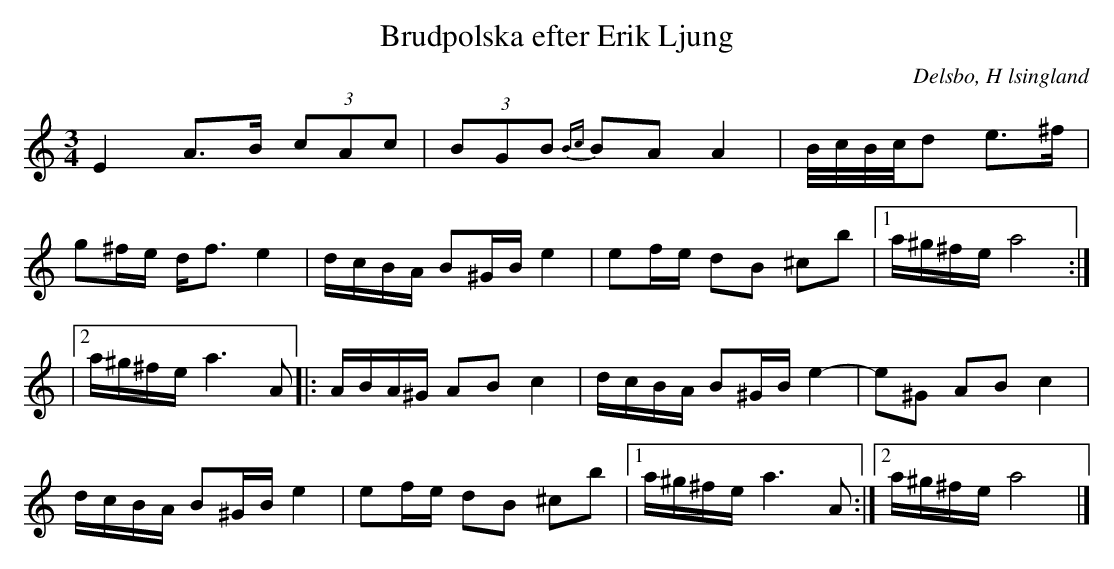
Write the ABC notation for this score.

X:1
T: Brudpolska efter Erik Ljung
O: Delsbo, H lsingland
M: 3/4
L: 1/8
K: Am
E2 A>B (3cAc| (3BGB {Bc}BA A2|B//c//B//c//d e>^f|
g^f/e/ d<f e2 | d/c/B/A/ B^G/B/ e2 | ef/e/ dB ^cb |1 a/^g/^f/e/ a4 :|
|2 a/^g/^f/e/ a3 A |: A/B/A/^G/ AB c2 | d/c/B/A/ B^G/B/ e2- | e^G AB c2 |
d/c/B/A/ B^G/B/ e2 | ef/e/ dB ^cb |1 a/^g/^f/e/ a3 A :|2 a/^g/^f/e/ a4 |]
